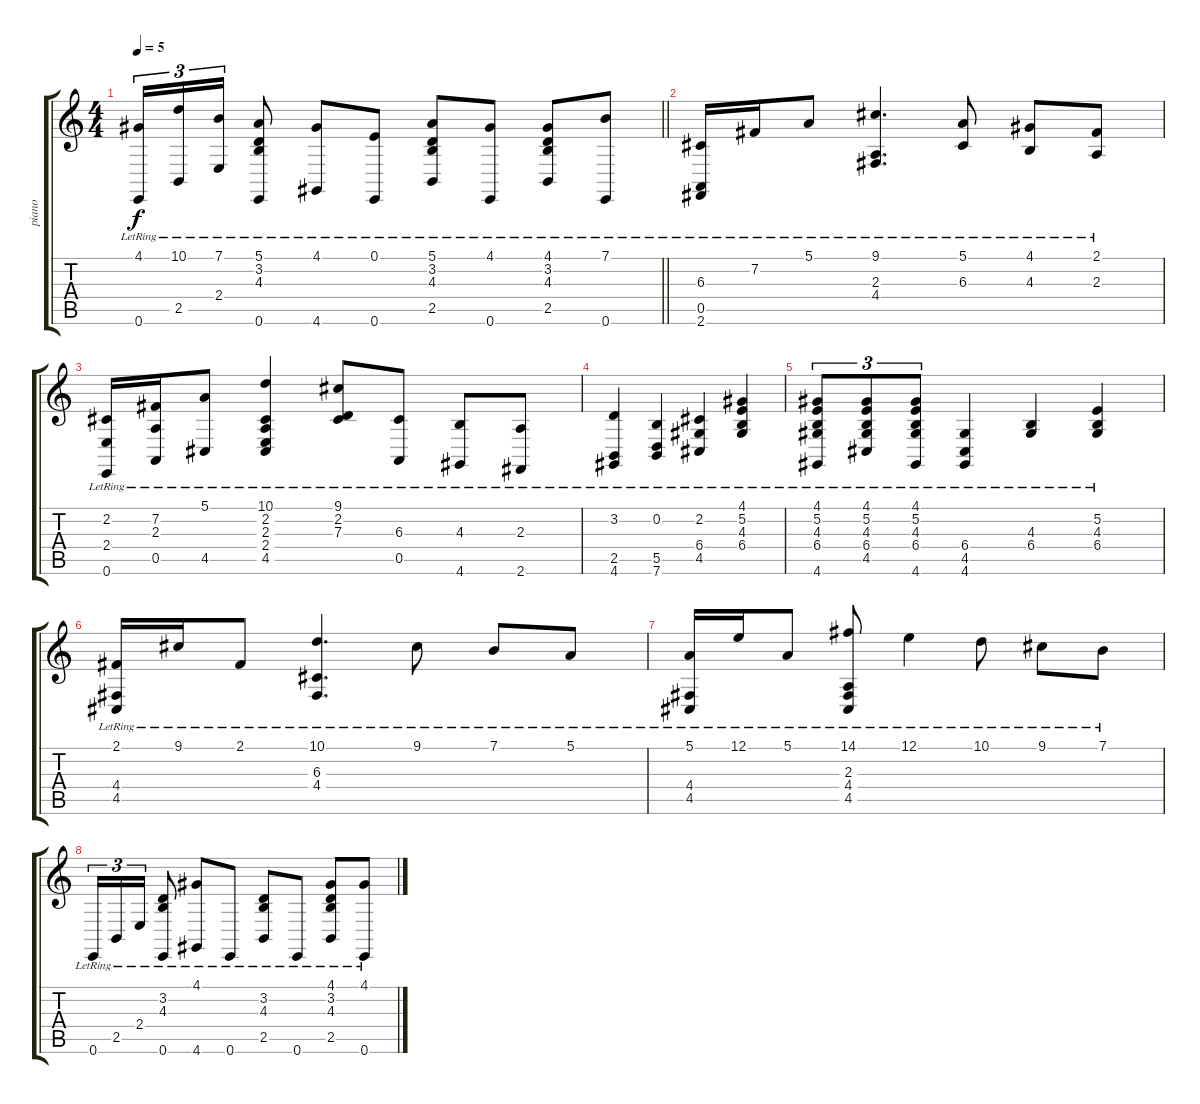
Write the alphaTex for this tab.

\track ("piano" "piano") {instrument acousticgrandpiano}
\staff {score tabs}
\tuning (E4 B3 G3 D3 A2 E2) {hide}
\ts (4 4)
\tempo 5
\clef g2
\barLineRight lightlight
\ks c
(4.1{lr} 0.6{lr}).16{tu (3 2) dy f} (10.1{lr} 2.5{lr}).16{tu (3 2)} (7.1{lr} 2.4{lr}).16{tu (3 2)} (5.1{lr} 3.2{lr} 4.3{lr} 0.6{lr}).8 (4.1{lr} 4.6{lr}).8 (0.1{lr} 0.6{lr}).8 (5.1{lr} 3.2{lr} 4.3{lr} 2.5{lr}).8 (4.1{lr} 0.6{lr}).8 (4.1{lr} 3.2{lr} 4.3{lr} 2.5{lr}).8 (7.1{lr} 0.6{lr}).8 |
(6.3{lr} 0.5{lr} 2.6{lr}).16 7.2{lr}.16 5.1{lr}.8 (9.1{lr} 2.3{lr} 4.4{lr}).4{d} (5.1{lr} 6.3{lr}).8 (4.1{lr} 4.3{lr}).8 (2.1{lr} 2.3{lr}).8 |
(2.2{lr} 2.4{lr} 0.6{lr}).16 (7.2{lr} 2.3{lr} 0.5{lr}).16 (5.1{lr} 4.5{lr}).8 (10.1{lr} 2.2{lr} 2.3{lr} 2.4{lr} 4.5{lr}).4 (9.1{lr} 2.2{lr} 7.3{lr}).8 (6.3{lr} 0.5{lr}).8 (4.3{lr} 4.6{lr}).8 (2.3{lr} 2.6{lr}).8 |
(3.2{lr} 2.5{lr} 4.6{lr}).4 (0.2{lr} 5.5{lr} 7.6{lr}).4 (2.2{lr} 6.4{lr} 4.5{lr}).4 (4.1{lr} 5.2{lr} 4.3{lr} 6.4{lr}).4 |
(4.1{lr} 5.2{lr} 4.3{lr} 6.4{lr} 4.6{lr}).8{tu (3 2)} (4.1{lr} 5.2{lr} 4.3{lr} 6.4{lr} 4.5{lr}).8{tu (3 2)} (4.1{lr} 5.2{lr} 4.3{lr} 6.4{lr} 4.6{lr}).8{tu (3 2)} (6.4{lr} 4.5{lr} 4.6{lr}).4 (4.3{lr} 6.4{lr}).4 (5.2{lr} 4.3{lr} 6.4{lr}).4 |
(2.1{lr} 4.4{lr} 4.5{lr}).16 9.1{lr}.16 2.1{lr}.8 (10.1{lr} 6.3{lr} 4.4{lr}).4{d} 9.1{lr}.8 7.1{lr}.8 5.1{lr}.8 |
(5.1{lr} 4.4{lr} 4.5{lr}).16 12.1{lr}.16 5.1{lr}.8 (14.1{lr} 2.3{lr} 4.4{lr} 4.5{lr}).8 12.1{lr}.4 10.1{lr}.8 9.1{lr}.8 7.1{lr}.8 |
0.6{lr}.16{tu (3 2)} 2.5{lr}.16{tu (3 2)} 2.4{lr}.16{tu (3 2)} (3.2{lr} 4.3{lr} 0.6{lr}).8 (4.1{lr} 4.6{lr}).8 0.6{lr}.8 (3.2{lr} 4.3{lr} 2.5{lr}).8 0.6{lr}.8 (4.1{lr} 3.2{lr} 4.3{lr} 2.5{lr}).8 (4.1{lr} 0.6{lr}).8
